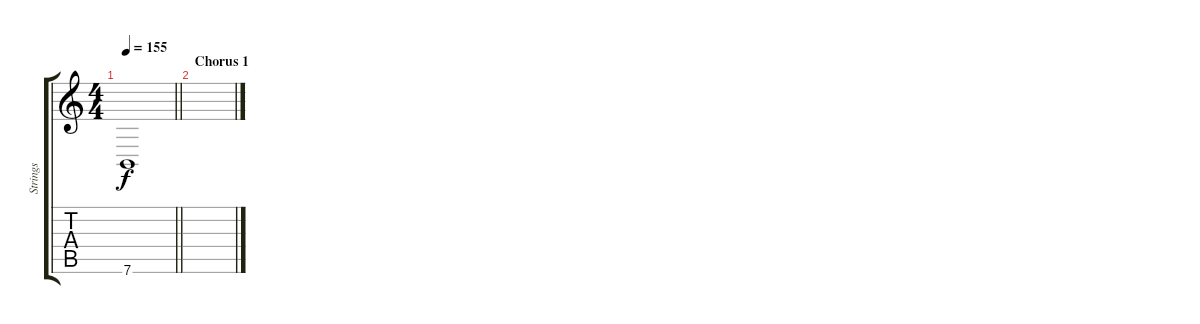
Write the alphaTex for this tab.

\track ("Strings" "Strings") {instrument cello}
\staff {score tabs}
\tuning (E4 B3 G3 D3 A2 E2) {hide}
\ts (4 4)
\tempo 155
\clef g2
\barLineRight lightlight
\ks c
7.6{t}.1{dy f} |
\section ("" "Chorus 1")
